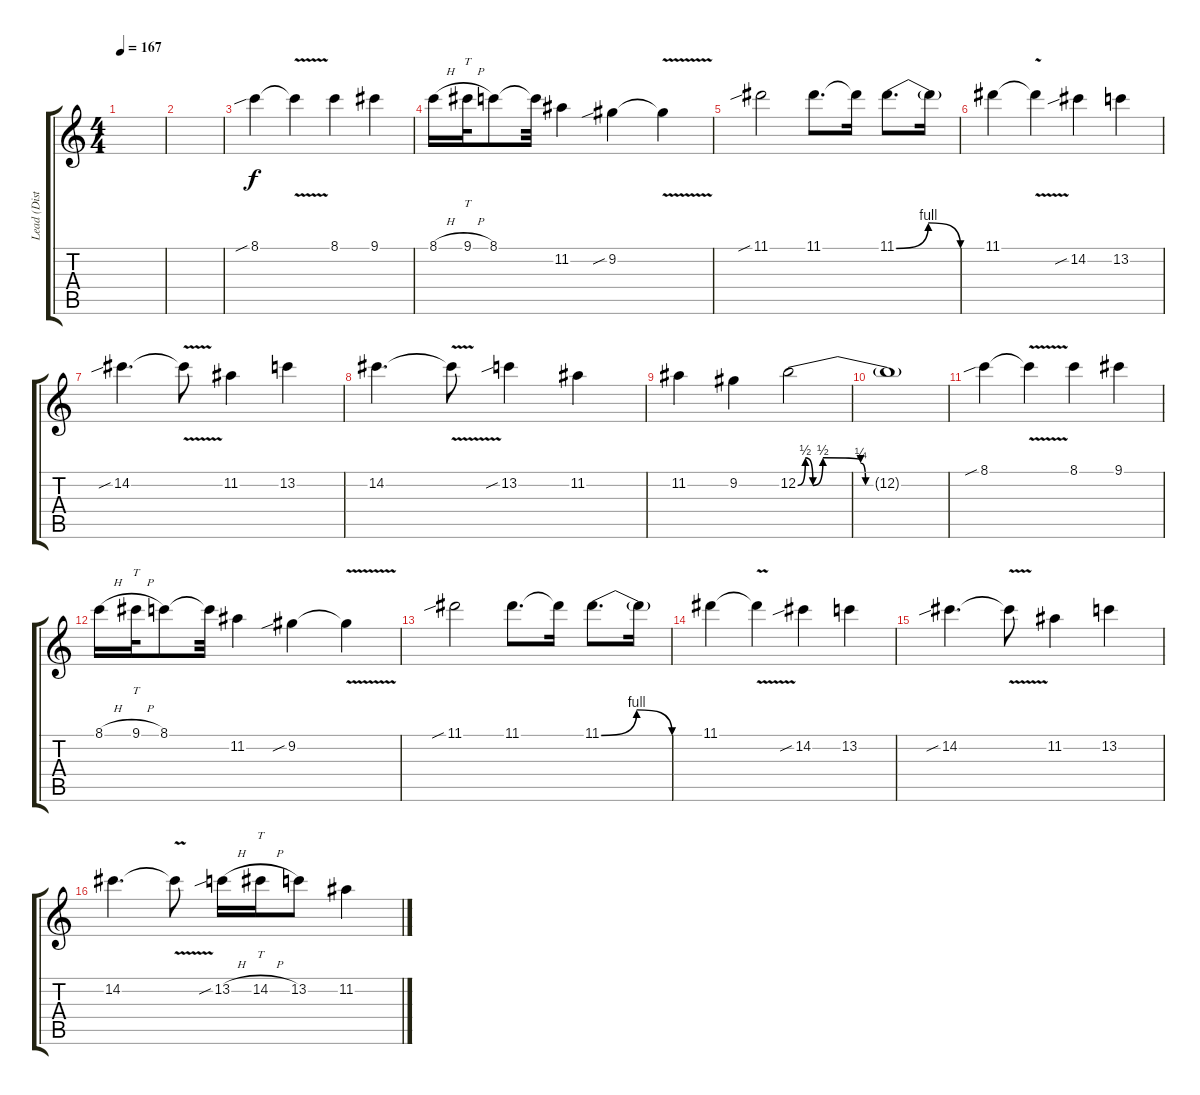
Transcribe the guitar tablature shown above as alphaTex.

\track ("Lead (Dist)" "Lead (Dist") {instrument distortionguitar}
\staff {score tabs}
\tuning (E4 B3 G3 D3 A2 E2) {hide}
\ts (4 4)
\tempo 167
\clef g2
\ks c
|
|
8.1{sib}.4 8.1{v t}.4 8.1.4 9.1.4 |
8.1{h}.16 9.1{h}.32{tt} 8.1.8 8.1{t}.32 11.2.4 9.2{sib}.4 9.2{v t}.4 |
11.1{sib}.2 11.1.8{d} 11.1{t}.16 11.1{be (bendrelease 0 0 15 4 46 4 60 0)}.8{d} 11.1{t}.16 |
11.1.4 11.1{v t}.4 14.2{sib}.4 13.2.4 |
14.2{sib}.4{d} 14.2{v t}.8 11.2.4 13.2.4 |
14.2.4{d} 14.2{v t}.8 13.2{sib}.4 11.2.4 |
11.2.4 9.2.4 12.2{be (custom 0 0 3 2 6 0 10 2 25 1 27 0 60 0)}.2 |
12.2{t}.1 |
8.1{sib}.4 8.1{v t}.4 8.1.4 9.1.4 |
8.1{h}.16 9.1{h}.32{tt} 8.1.8 8.1{t}.32 11.2.4 9.2{sib}.4 9.2{v t}.4 |
11.1{sib}.2 11.1.8{d} 11.1{t}.16 11.1{be (bendrelease 0 0 15 4 46 4 60 0)}.8{d} 11.1{t}.16 |
11.1.4 11.1{v t}.4 14.2{sib}.4 13.2.4 |
14.2{sib}.4{d} 14.2{v t}.8 11.2.4 13.2.4 |
14.2.4{d} 14.2{v t}.8 13.2{sib h}.16 14.2{h}.16{tt} 13.2.8 11.2.4
